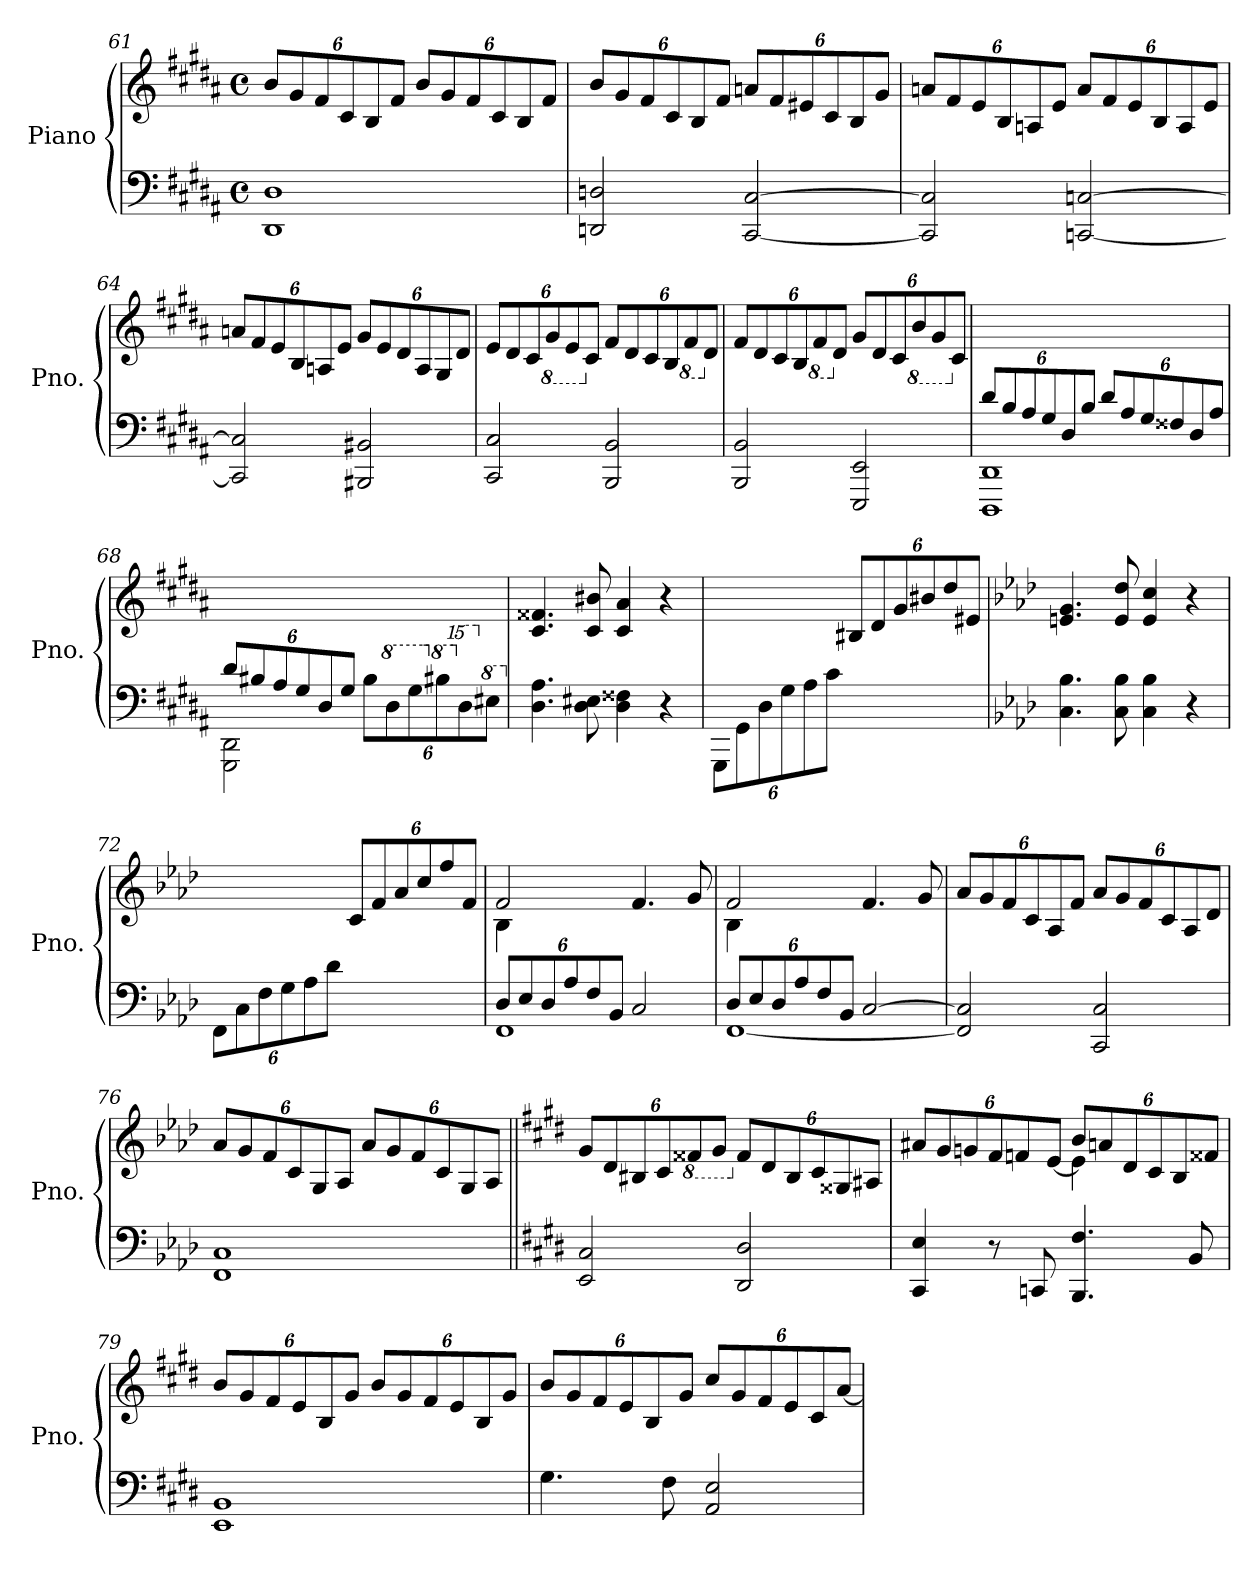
**kern	**kern
*part1	*part1
*staff2	*staff1
*I"Piano	*
*I'Pno.	*
*clefF4	*clefG2
*k[f#c#g#d#a#]	*k[f#c#g#d#a#]
*M4/4	*M4/4
*met(c)	*met(c)
*	*Xbrackettup
=61	=61
1DD# 1D#	12b/L
.	12g#/
.	12f#/
.	12c#/
.	12B/
.	12f#/J
.	12b/L
.	12g#/
.	12f#/
.	12c#/
.	12B/
.	12f#/J
=62	=62
2DDn/ 2Dn/	12b/L
.	12g#/
.	12f#/
.	12c#/
.	12B/
.	12f#/J
[2CC#/ [2C#/	12an/L
.	12f#/
.	12e#X/
.	12c#/
.	12B/
.	12g#/J
!!LO:PB:g=z
=63	=63
2CC#/] 2C#/]	12an/L
.	12f#/
.	12e/
.	12B/
.	12An/
.	12e/J
[2CCn/ [2Cn/	12a/L
.	12f#/
.	12e/
.	12B/
.	12A/
.	12e/J
=64	=64
2CC/] 2C/]	12an/L
.	12f#/
.	12e/
.	12B/
.	12An/
.	12e/J
2BBB#X/ 2BB#X/	12g#/L
.	12e/
.	12d#/
.	12A/
.	12G#/
.	12d#/J
=65	=65
2CC#/ 2C#/	12e/L
.	12d#/
.	12c#/
*	*8ba
.	12G#/
.	12E/
*	*X8ba
.	12c#/J
2BBB/ 2BB/	12f#/L
.	12d#/
.	12c#/
.	12B/
*	*8ba
.	12F#/
*	*X8ba
.	12d#/J
=66	=66
2BBB/ 2BB/	12f#/L
.	12d#/
.	12c#/
.	12B/
*	*8ba
.	12F#/
*	*X8ba
.	12d#/J
2EEE/ 2EE/	12g#/L
.	12d#/
.	12c#/
*	*8ba
.	12B/
.	12G#/
*	*X8ba
.	12c#/J
!!LO:LB:g=z
=67	=67
*Xbrackettup	*
*^	*
12d#/L	1DDD# 1DD#	1ryy
12B/	.	.
12A#/	.	.
12G#/	.	.
12D#/	.	.
12B/J	.	.
12d#/L	.	.
12A#/	.	.
12G#/	.	.
12F##X/	.	.
12D#/	.	.
12A#/J	.	.
=68	=68	=68
12d#/L	2GGG#\ 2DD#\	1ryy
12B#X/	.	.
12A#/	.	.
12G#/	.	.
12D#/	.	.
12G#/J	.	.
12B#/L	2ryy	.
*8va	*	*
*8va	*	*
12d#\	.	.
12g#\	.	.
*X8va	*	*
*8va	*	*
12b#X\	.	.
*X8va	*	*
*X8va	*	*
*15ma	*	*
12dd#\	.	.
*X15ma	*	*
*8va	*	*
12e#X\J	.	.
*v	*v	*
=69	=69
*X8va	*
4.D#\ 4.A#\	4.c#/ 4.f##X/
8D#\ 8E#X\	8c#/ 8b#X/
4D#\ 4F##X\	4c#/ 4a#/
4r	4r
=70	=70
12GGG#\L	2ryy
12GG#\	.
12D#\	.
12G#\	.
12A#\	.
12c#\J	.
2ryy	12B#X/L
.	12d#/
.	12g#/
.	12b#X/
.	12dd#/
.	12e#X/J
=71	=71
*k[b-e-a-d-]	*k[b-e-a-d-]
4.C\ 4.B-\	4.en/ 4.g/
8C\ 8B-\	8e/ 8dd-/
4C\ 4B-\	4e/ 4cc/
4r	4r
!!LO:LB:g=z
=72	=72
12FF\L	2ryy
12C\	.
12F\	.
12G\	.
12A-\	.
12d-\J	.
2ryy	12c/L
.	12f/
.	12a-/
.	12cc/
.	12ff/
.	12f/J
=73	=73
*^	*^
12D-/L	1FF	2f/	4B-\
12E-/	.	.	.
12D-/	.	.	.
12A-/	.	.	4ryy
12F/	.	.	.
12BB-/J	.	.	.
2C/	.	4.f/	2ryy
.	.	8g/	.
=74	=74	=74	=74
12D-/L	[1FF	2f/	4B-\
12E-/	.	.	.
12D-/	.	.	.
12A-/	.	.	4ryy
12F/	.	.	.
12BB-/J	.	.	.
[2C/	.	4.f/	2ryy
.	.	8g/	.
*v	*v	*	*
*	*v	*v
=75	=75
2FF/] 2C/]	12a-/L
.	12g/
.	12f/
.	12c/
.	12A-/
.	12f/J
2CC/ 2C/	12a-/L
.	12g/
.	12f/
.	12c/
.	12A-/
.	12d-/J
=76	=76
1FF 1C	12a-/L
.	12g/
.	12f/
.	12c/
.	12G/
.	12A-/J
.	12a-/L
.	12g/
.	12f/
.	12c/
.	12G/
.	12A-/J
!!LO:LB:g=z
=77||	=77||
*k[f#c#g#d#]	*k[f#c#g#d#]
2EE/ 2C#/	12g#/L
.	12d#/
.	12B#X/
.	12c#/
*	*8ba
.	12F##X/
.	12G#/J
*	*X8ba
2DD#/ 2D#/	12f##/L
.	12d#/
.	12B#/
.	12c#/
.	12G##X/
.	12A#X/J
=78	=78
*	*^
4CC#/ 4E/	12a#X/L	2ryy
.	12g#/	.
.	12gn/	.
8r	12f#/	.
.	12fn/	.
8CCn/	.	.
.	[12e/J	.
4.BBB/ 4.F#/	12b/L	4e\]
.	12an/	.
.	12d#/	.
.	12c#/	4ryy
.	12B/	.
8BB/	.	.
.	12f##X/J	.
*	*v	*v
=79	=79
1EE 1BB	12b/L
.	12g#/
.	12f#/
.	12e/
.	12B/
.	12g#/J
.	12b/L
.	12g#/
.	12f#/
.	12e/
.	12B/
.	12g#/J
=80	=80
4.G#\	12b/L
.	12g#/
.	12f#/
.	12e/
.	12B/
8F#\	.
.	12g#/J
2AA/ 2E/	12cc#/L
.	12g#/
.	12f#/
.	12e/
.	12c#/
.	[12a/J
=	=
*-	*-
